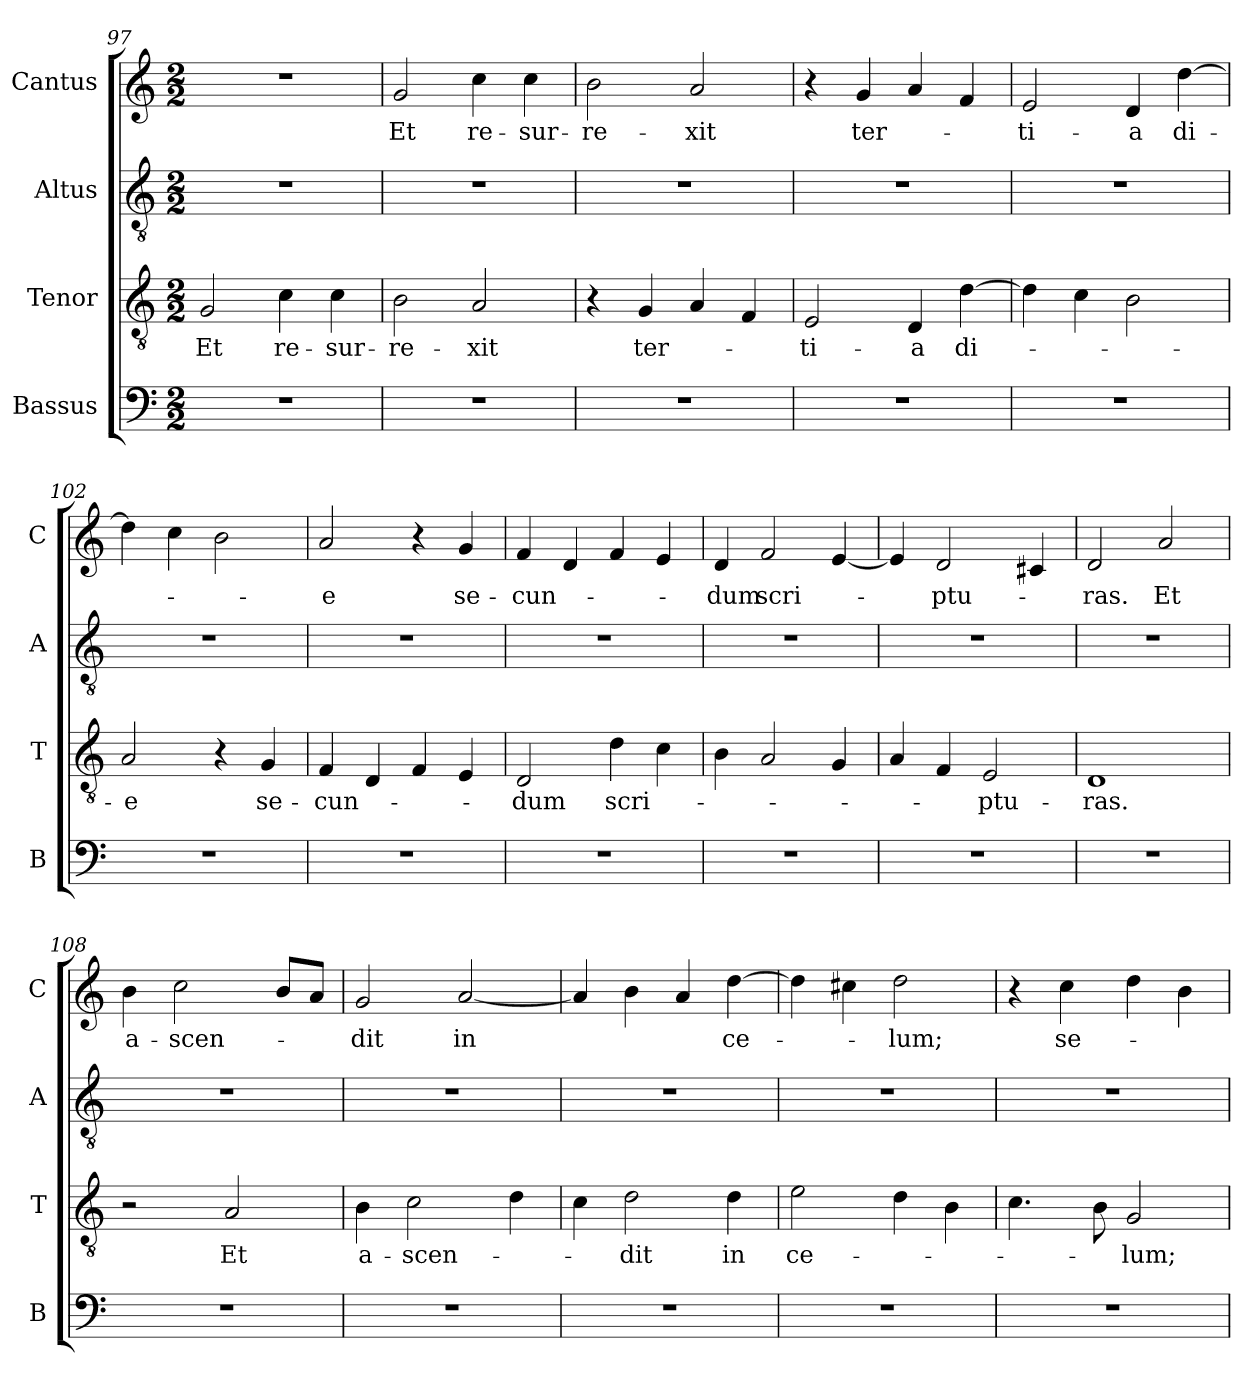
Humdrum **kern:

**kern	**kern	**text	**kern	**kern	**text
*part4	*part3	*part3	*part2	*part1	*part1
*staff4	*staff3	*staff3	*staff2	*staff1	*staff1
*I"Bassus	*I"Tenor	*	*I"Altus	*I"Cantus	*
*I'B	*I'T	*	*I'A	*I'C	*
*clefF4	*clefGv2	*	*clefGv2	*clefG2	*
*k[]	*k[]	*	*k[]	*k[]	*
*M2/2	*M2/2	*	*M2/2	*M2/2	*
=97	=97	=97	=97	=97	=97
1r	2G	Et	1r	1r	.
.	4c	re-	.	.	.
.	4c	-sur-	.	.	.
=98	=98	=98	=98	=98	=98
1r	2B	-re-	1r	2g	Et
.	2A	-xit	.	4cc	re-
.	.	.	.	4cc	-sur-
=99	=99	=99	=99	=99	=99
1r	4r	.	1r	2b	-re-
.	4G	ter-	.	.	.
.	4A	.	.	2a	-xit
.	4F	.	.	.	.
=100	=100	=100	=100	=100	=100
1r	2E	-ti-	1r	4r	.
.	.	.	.	4g	ter-
.	4D	-a	.	4a	.
.	[4d	di-	.	4f	.
=101	=101	=101	=101	=101	=101
1r	4d]	.	1r	2e	-ti-
.	4c	.	.	.	.
.	2B	.	.	4d	-a
.	.	.	.	[4dd	di-
=102	=102	=102	=102	=102	=102
1r	2A	-e	1r	4dd]	.
.	.	.	.	4cc	.
.	4r	.	.	2b	.
.	4G	se-	.	.	.
=103	=103	=103	=103	=103	=103
1r	4F	-cun-	1r	2a	-e
.	4D	.	.	.	.
.	4F	.	.	4r	.
.	4E	.	.	4g	se-
=104	=104	=104	=104	=104	=104
1r	2D	-dum	1r	4f	-cun-
.	.	.	.	4d	.
.	4d	scri-	.	4f	.
.	4c	.	.	4e	.
=105	=105	=105	=105	=105	=105
1r	4B	.	1r	4d	-dum
.	2A	.	.	2f	scri-
.	4G	.	.	[4e	.
=106	=106	=106	=106	=106	=106
1r	4A	.	1r	4e]	.
.	4F	.	.	2d	-ptu-
.	2E	-ptu-	.	.	.
.	.	.	.	4c#X	.
=107	=107	=107	=107	=107	=107
1r	1D	-ras.	1r	2d	-ras.
.	.	.	.	2a	Et
=108	=108	=108	=108	=108	=108
1r	2r	.	1r	4b	a-
.	.	.	.	2cc	-scen-
.	2A	Et	.	.	.
.	.	.	.	8bL	.
.	.	.	.	8aJ	.
=109	=109	=109	=109	=109	=109
1r	4B	a-	1r	2g	-dit
.	2c	-scen-	.	.	.
.	.	.	.	[2a	in
.	4d	.	.	.	.
=110	=110	=110	=110	=110	=110
1r	4c	.	1r	4a]	.
.	2d	-dit	.	4b	.
.	.	.	.	4a	.
.	4d	in	.	[4dd	ce-
=111	=111	=111	=111	=111	=111
1r	2e	ce-	1r	4dd]	.
.	.	.	.	4cc#X	.
.	4d	.	.	2dd	-lum;
.	4B	.	.	.	.
=112	=112	=112	=112	=112	=112
1r	4.c	.	1r	4r	.
.	.	.	.	4cc	se-
.	8B	.	.	.	.
.	2G	-lum;	.	4dd	.
.	.	.	.	4b	.
=	=	=	=	=	=
*-	*-	*-	*-	*-	*-
